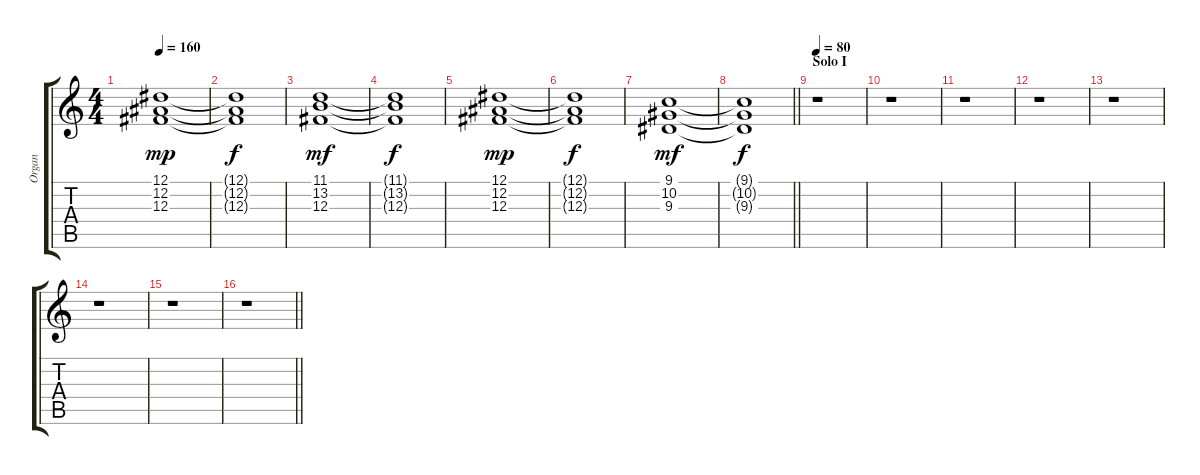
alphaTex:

\track ("Organ" "Organ") {instrument drawbarorgan}
\staff {score tabs}
\tuning (Eb4 Bb3 Gb3 Db3 Ab2 Eb2) {hide}
\ts (4 4)
\tempo 160
\clef g2
\ks c
(12.1 12.2 12.3).1{dy mp} |
(12.1{t} 12.2{t} 12.3{t}).1{dy f} |
(11.1 13.2 12.3).1{dy mf} |
(11.1{t} 13.2{t} 12.3{t}).1{dy f} |
(12.1 12.2 12.3).1{dy mp} |
(12.1{t} 12.2{t} 12.3{t}).1{dy f} |
(9.1 10.2 9.3).1{dy mf} |
\barLineRight lightlight
(9.1{t} 10.2{t} 9.3{t}).1{dy f} |
\section ("" "Solo I")
\tempo 80
r.1 |
r.1 |
r.1 |
r.1 |
r.1 |
r.1 |
r.1 |
\barLineRight lightlight
r.1
